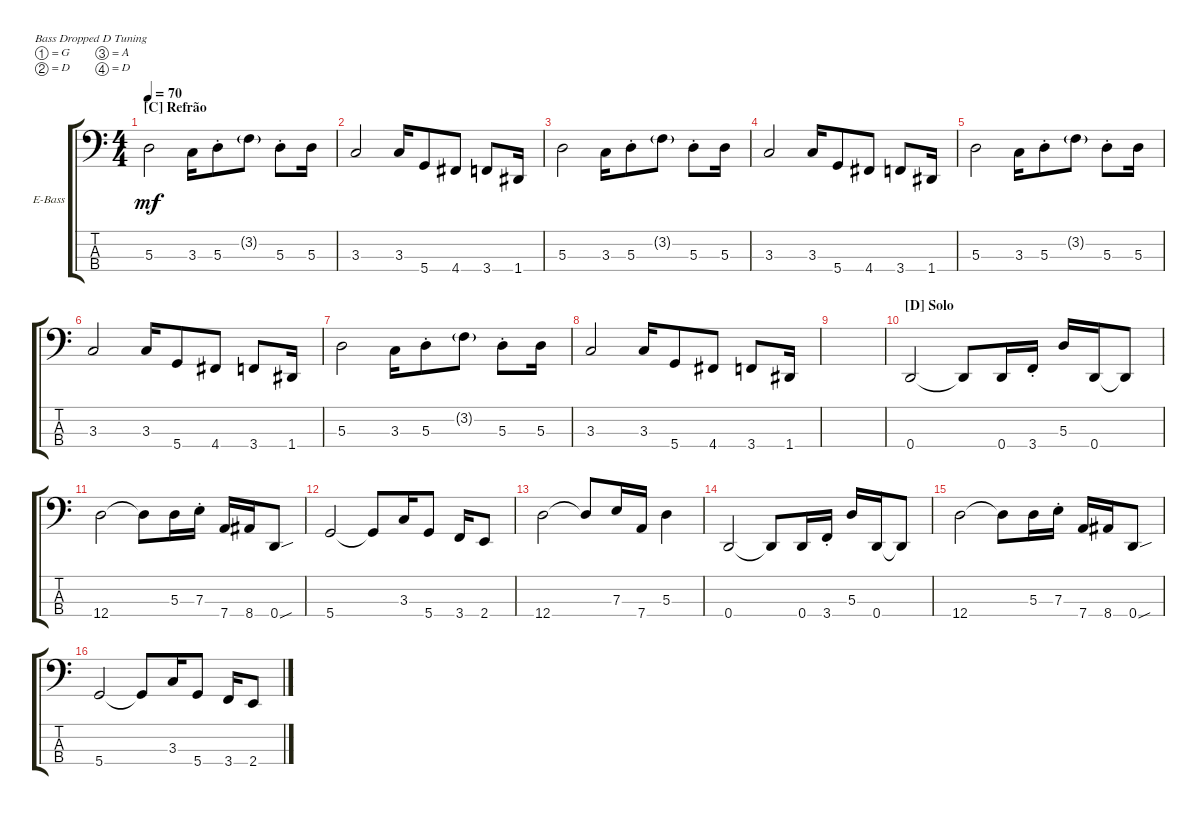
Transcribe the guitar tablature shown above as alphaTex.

\defaultSystemsLayout 4
\bracketExtendMode groupsimilarinstruments
\firstSystemTrackNameOrientation horizontal
\otherSystemsTrackNameOrientation horizontal
\track ("Bass" "E-Bass") {multiBarRest instrument electricbassfinger}
\staff {score tabs}
\tuning (G2 D2 A1 D1)
\ts (4 4)
\section ("C" "Refrão")
\tempo 70
\clef f4
\ks c
5.3.2{dy mf} 3.3.16 5.3{st}.8 3.2{g}.8 5.3{st}.8 5.3.16 |
3.3.2 3.3.16 5.4.8 4.4.8 3.4.8 1.4.16 |
5.3.2 3.3.16 5.3{st}.8 3.2{g}.8 5.3{st}.8 5.3.16 |
3.3.2 3.3.16 5.4.8 4.4.8 3.4.8 1.4.16 |
5.3.2 3.3.16 5.3{st}.8 3.2{g}.8 5.3{st}.8 5.3.16 |
3.3.2 3.3.16 5.4.8 4.4.8 3.4.8 1.4.16 |
5.3.2 3.3.16 5.3{st}.8 3.2{g}.8 5.3{st}.8 5.3.16 |
3.3.2 3.3.16 5.4.8 4.4.8 3.4.8 1.4.16 |
|
\section ("D" "Solo")
0.4.2 0.4{t}.8 0.4.16 3.4{st}.16 5.3.16 0.4.16 0.4{t}.8 |
12.4.2 12.4{t}.8 5.3.16 7.3{st}.16 7.4.16 8.4.16 0.4{sou}.8 |
5.4.2 5.4{t}.8 3.3.16 5.4.8 3.4.16 2.4.8 |
12.4.2 12.4{t}.8 7.3.16 7.4.16 5.3.4 |
0.4.2 0.4{t}.8 0.4.16 3.4{st}.16 5.3.16 0.4.16 0.4{t}.8 |
12.4.2 12.4{t}.8 5.3.16 7.3{st}.16 7.4.16 8.4.16 0.4{sou}.8 |
5.4.2 5.4{t}.8 3.3.16 5.4.8 3.4.16 2.4.8
